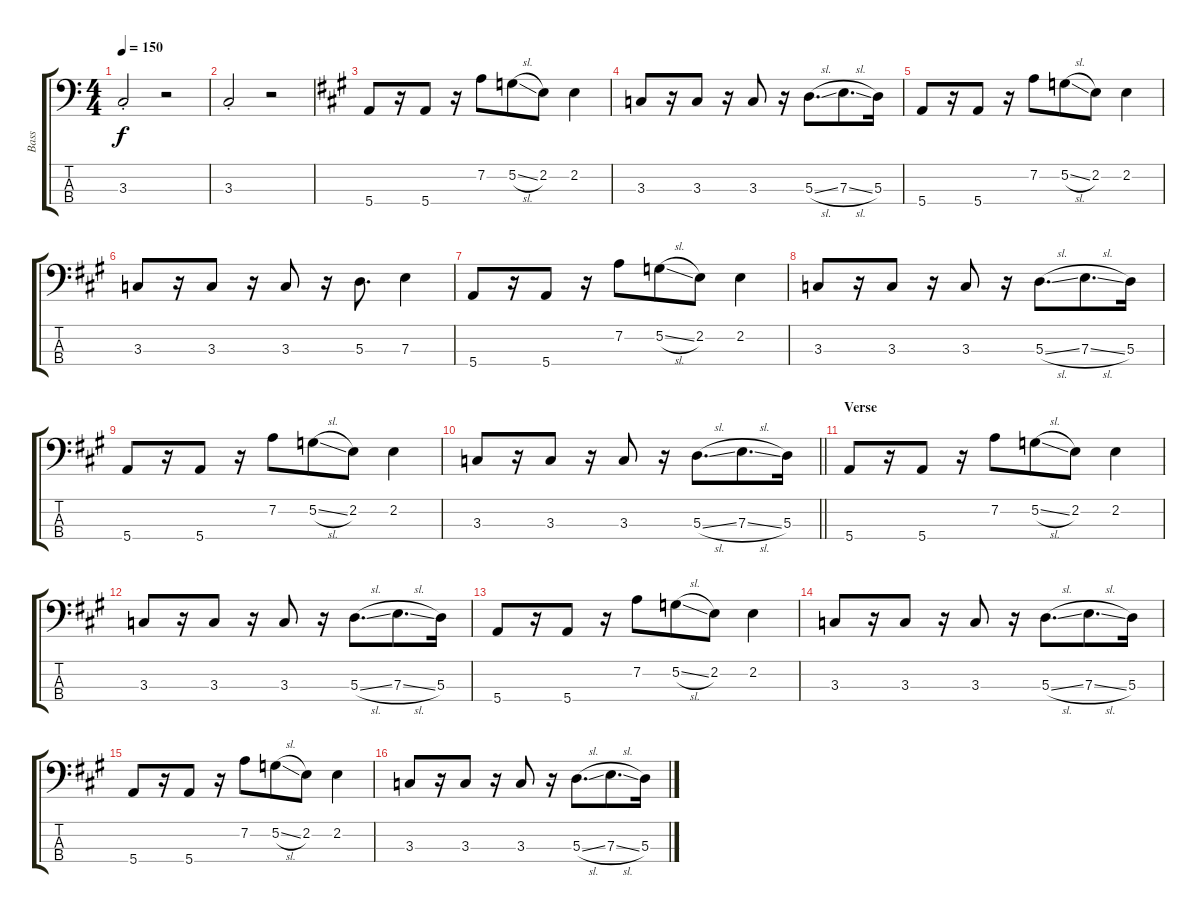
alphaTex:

\track ("Bass" "Bass") {instrument electricbassfinger}
\staff {score tabs}
\tuning (G2 D2 A1 E1) {hide}
\ts (4 4)
\tempo 150
\clef f4
\ks c
3.3{st}.2{dy f} r.2 |
3.3{st}.2 r.2 |
\ks a
5.4.8 r.16 5.4.8 r.16 7.2.8{beam merge} 5.2{sl}.8 2.2.8 2.2.4 |
3.3.8 r.16 3.3.8 r.16 3.3.8 r.16 5.3{sl}.8{d beam merge} 7.3{sl}.8{d beam merge} 5.3.16 |
5.4.8 r.16 5.4.8 r.16 7.2.8{beam merge} 5.2{sl}.8 2.2.8 2.2.4 |
3.3.8 r.16 3.3.8 r.16 3.3.8 r.16 5.3.8{d} 7.3.4 |
5.4.8 r.16 5.4.8 r.16 7.2.8{beam merge} 5.2{sl}.8 2.2.8 2.2.4 |
3.3.8 r.16 3.3.8 r.16 3.3.8 r.16 5.3{sl}.8{d beam merge} 7.3{sl}.8{d beam merge} 5.3.16 |
5.4.8 r.16 5.4.8 r.16 7.2.8{beam merge} 5.2{sl}.8 2.2.8 2.2.4 |
\barLineRight lightlight
3.3.8 r.16 3.3.8 r.16 3.3.8 r.16 5.3{sl}.8{d beam merge} 7.3{sl}.8{d beam merge} 5.3.16 |
\section ("" "Verse")
5.4.8 r.16 5.4.8 r.16 7.2.8{beam merge} 5.2{sl}.8 2.2.8 2.2.4 |
3.3.8 r.16 3.3.8 r.16 3.3.8 r.16 5.3{sl}.8{d beam merge} 7.3{sl}.8{d beam merge} 5.3.16 |
5.4.8 r.16 5.4.8 r.16 7.2.8{beam merge} 5.2{sl}.8 2.2.8 2.2.4 |
3.3.8 r.16 3.3.8 r.16 3.3.8 r.16 5.3{sl}.8{d beam merge} 7.3{sl}.8{d beam merge} 5.3.16 |
5.4.8 r.16 5.4.8 r.16 7.2.8{beam merge} 5.2{sl}.8 2.2.8 2.2.4 |
3.3.8 r.16 3.3.8 r.16 3.3.8 r.16 5.3{sl}.8{d beam merge} 7.3{sl}.8{d beam merge} 5.3.16
